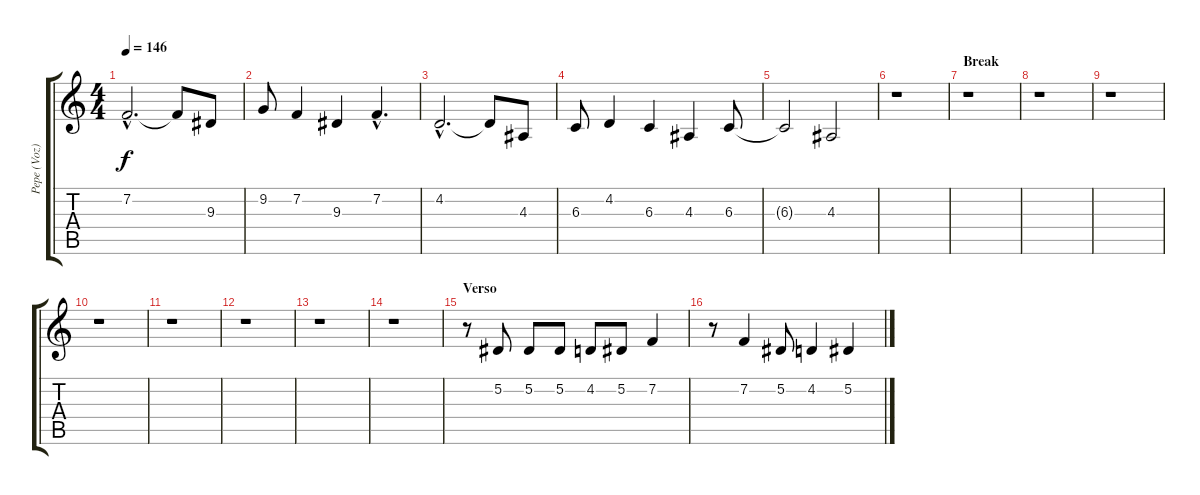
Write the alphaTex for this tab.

\track ("Pepe (Voz)" "Pepe (Voz)") {instrument bassoon}
\staff {score tabs}
\tuning (Eb4 Bb3 Gb3 Db3 Ab2 Eb2) {hide}
\ts (4 4)
\tempo 146
\clef g2
\ks c
7.2{hac}.2{d dy f} 7.2{t}.8 9.3.8 |
9.2.8 7.2.4 9.3.4 7.2{hac}.4{d} |
4.2{hac}.2{d} 4.2{t}.8 4.3.8 |
6.3.8 4.2.4 6.3.4 4.3.4 6.3.8 |
6.3{t}.2 4.3.2 |
r.1 |
\section ("" "Break")
r.1 |
r.1 |
r.1 |
r.1 |
r.1 |
r.1 |
r.1 |
r.1 |
\section ("" "Verso")
r.8{volume 13} 5.2.8 5.2.8 5.2.8 4.2.8 5.2.8 7.2.4 |
r.8 7.2.4 5.2.8 4.2.4 5.2.4
